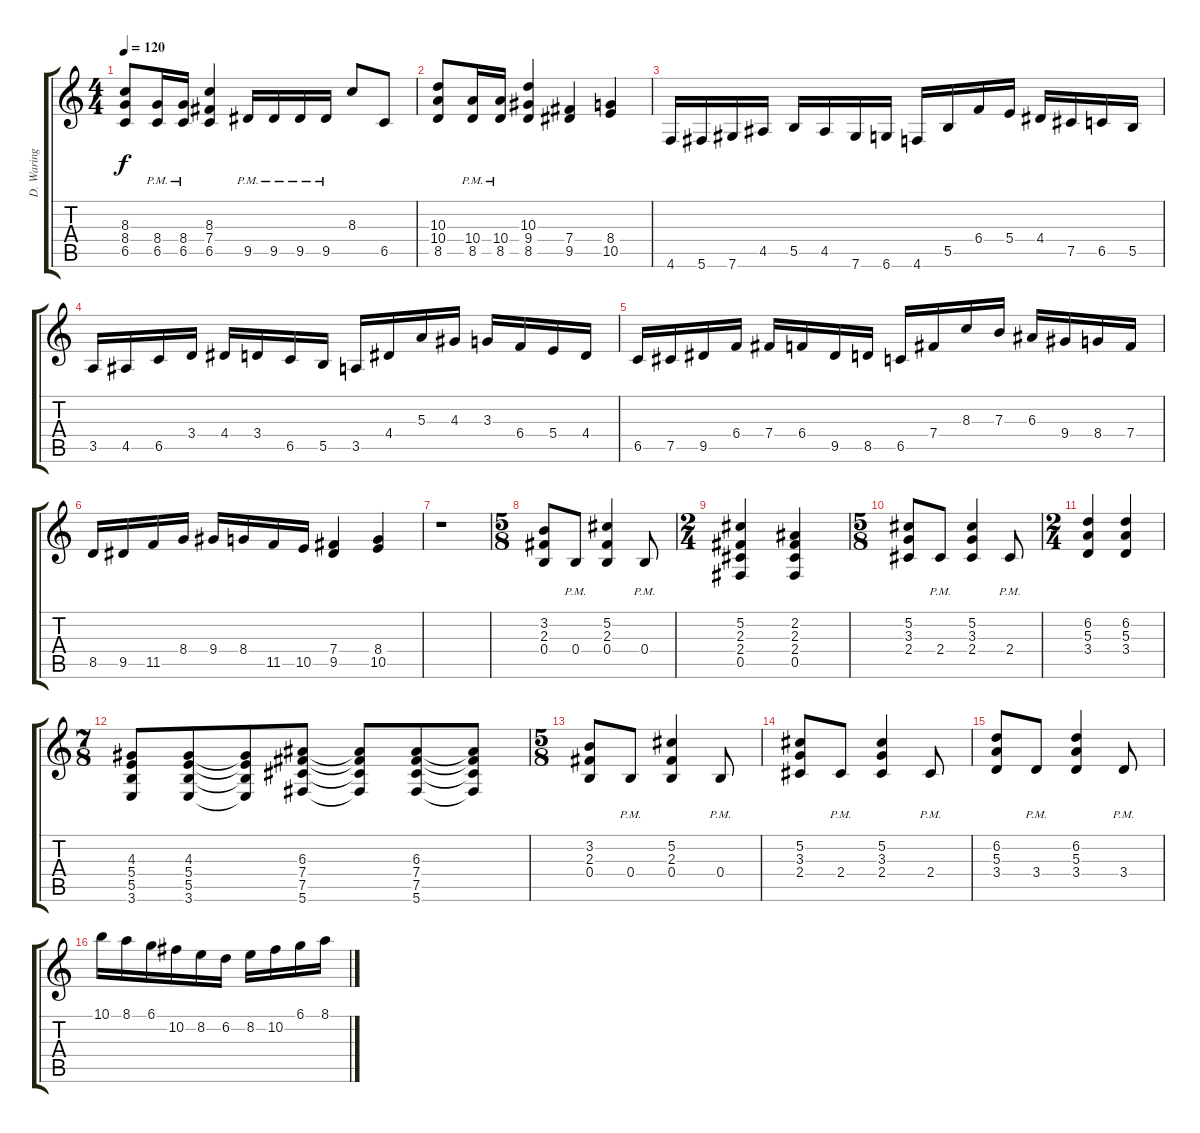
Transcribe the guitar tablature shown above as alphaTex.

\track ("D. Waring Gtr." "D. Waring ") {instrument distortionguitar}
\staff {score tabs}
\tuning (Db4 Ab3 E3 B2 Gb2 Db2) {hide}
\ts (4 4)
\tempo 120
\clef g2
\ks c
(8.3 8.4 6.5).8{dy f} (8.4{pm} 6.5{pm}).16 (8.4{pm} 6.5{pm}).16 (8.3 7.4 6.5).4 9.5{pm}.16 9.5{pm}.16 9.5{pm}.16 9.5{pm}.16 8.3.8 6.5.8 |
(10.3 10.4 8.5).8 (10.4{pm} 8.5{pm}).16 (10.4{pm} 8.5{pm}).16 (10.3 9.4 8.5).4 (7.4 9.5).4{balance 16} (8.4 10.5).4 |
4.6.16{volume 13 balance 8} 5.6.16 7.6.16 4.5.16 5.5.16 4.5.16 7.6.16 6.6.16 4.6.16 5.5.16 6.4.16 5.4.16 4.4.16 7.5.16 6.5.16 5.5.16 |
3.5.16 4.5.16 6.5.16 3.4.16 4.4.16 3.4.16 6.5.16 5.5.16 3.5.16 4.4.16 5.3.16 4.3.16 3.3.16 6.4.16 5.4.16 4.4.16 |
6.5.16 7.5.16 9.5.16 6.4.16 7.4.16 6.4.16 9.5.16 8.5.16 6.5.16 7.4.16 8.3.16 7.3.16 6.3.16 9.4.16 8.4.16 7.4.16 |
8.5.16 9.5.16 11.5.16 8.4.16 9.4.16 8.4.16 11.5.16 10.5.16 (7.4 9.5).4 (8.4 10.5).4 |
r.1 |
\ts (5 8)
(3.2 2.3 0.4).8{volume 16 balance 16} 0.4{pm}.8 (5.2 2.3 0.4).4 0.4{pm}.8 |
\ts (2 4)
(5.2 2.3 2.4 0.5).4 (2.2 2.3 2.4 0.5).4 |
\ts (5 8)
(5.2 3.3 2.4).8 2.4{pm}.8 (5.2 3.3 2.4).4 2.4{pm}.8 |
\ts (2 4)
(6.2 5.3 3.4).4 (6.2 5.3 3.4).4 |
\ts (7 8)
(4.3 5.4 5.5 3.6).8 (4.3 5.4 5.5 3.6).8 (4.3{t} 5.4{t} 5.5{t} 3.6{t}).8 (6.3 7.4 7.5 5.6).8 (6.3{t} 7.4{t} 7.5{t} 5.6{t}).8 (6.3 7.4 7.5 5.6).8 (6.3{t} 7.4{t} 7.5{t} 5.6{t}).8 |
\ts (5 8)
(3.2 2.3 0.4).8 0.4{pm}.8 (5.2 2.3 0.4).4 0.4{pm}.8 |
(5.2 3.3 2.4).8 2.4{pm}.8 (5.2 3.3 2.4).4 2.4{pm}.8 |
(6.2 5.3 3.4).8 3.4{pm}.8 (6.2 5.3 3.4).4 3.4{pm}.8 |
10.1.16 8.1.16 6.1.16 10.2.16 8.2.16 6.2.16 8.2.16 10.2.16 6.1.16 8.1.16
